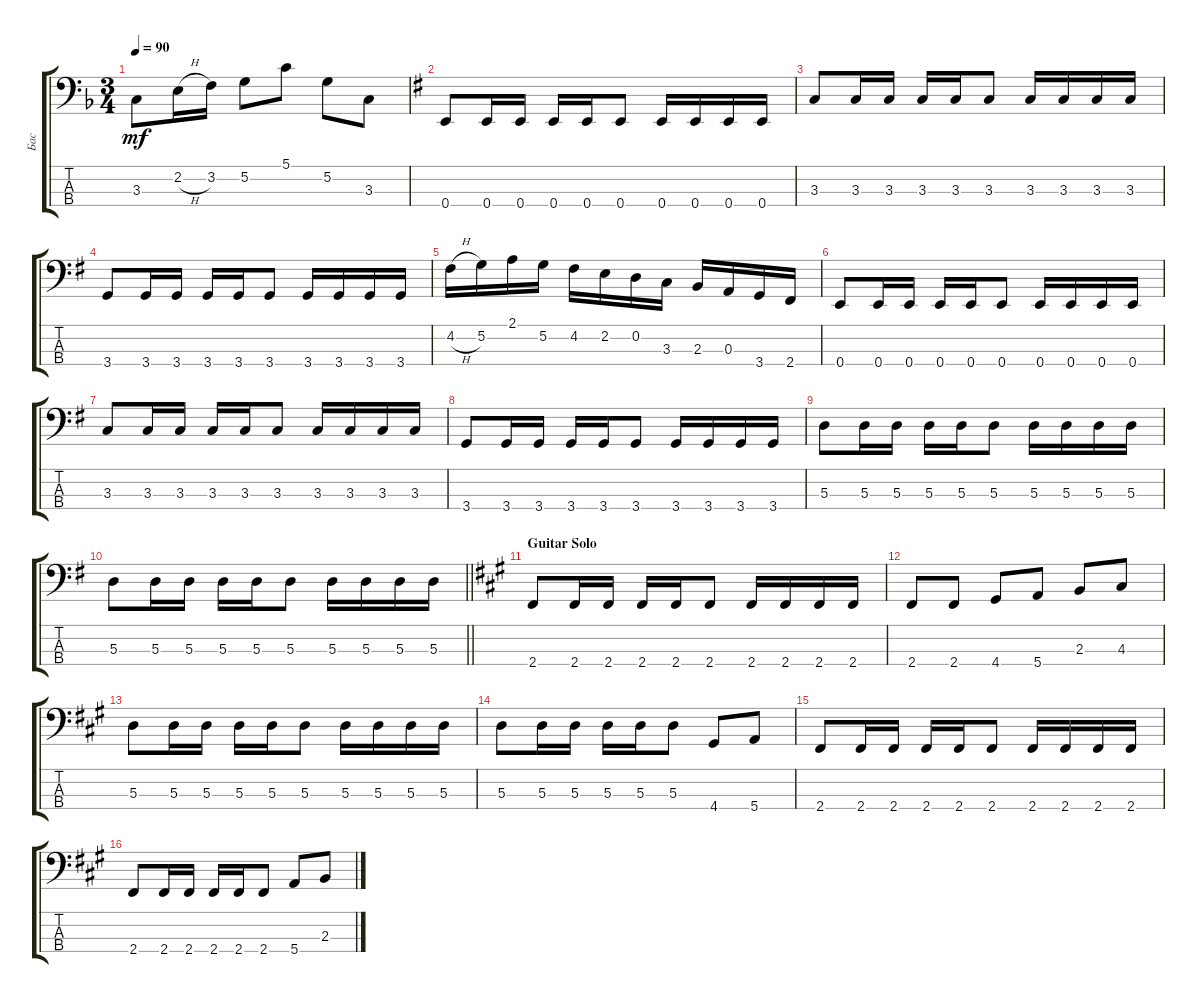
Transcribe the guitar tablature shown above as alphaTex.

\track ("Бас" "Бас") {instrument acousticbass}
\staff {score tabs}
\tuning (G2 D2 A1 E1) {hide}
\ts (3 4)
\tempo 90
\clef f4
\ks dminor
3.3.8{dy mf} 2.2{h}.16 3.2.16 5.2.8 5.1.8 5.2.8 3.3.8 |
\ks eminor
0.4.8 0.4.16 0.4.16 0.4.16 0.4.16 0.4.8 0.4.16 0.4.16 0.4.16 0.4.16 |
3.3.8 3.3.16 3.3.16 3.3.16 3.3.16 3.3.8 3.3.16 3.3.16 3.3.16 3.3.16 |
3.4.8 3.4.16 3.4.16 3.4.16 3.4.16 3.4.8 3.4.16 3.4.16 3.4.16 3.4.16 |
4.2{h}.16 5.2.16 2.1.16 5.2.16 4.2.16 2.2.16 0.2.16 3.3.16 2.3.16 0.3.16 3.4.16 2.4.16 |
0.4.8 0.4.16 0.4.16 0.4.16 0.4.16 0.4.8 0.4.16 0.4.16 0.4.16 0.4.16 |
3.3.8 3.3.16 3.3.16 3.3.16 3.3.16 3.3.8 3.3.16 3.3.16 3.3.16 3.3.16 |
3.4.8 3.4.16 3.4.16 3.4.16 3.4.16 3.4.8 3.4.16 3.4.16 3.4.16 3.4.16 |
5.3.8 5.3.16 5.3.16 5.3.16 5.3.16 5.3.8 5.3.16 5.3.16 5.3.16 5.3.16 |
\barLineRight lightlight
5.3.8 5.3.16 5.3.16 5.3.16 5.3.16 5.3.8 5.3.16 5.3.16 5.3.16 5.3.16 |
\section ("" "Guitar Solo")
\ks f#minor
2.4.8 2.4.16 2.4.16 2.4.16 2.4.16 2.4.8 2.4.16 2.4.16 2.4.16 2.4.16 |
2.4.8 2.4.8 4.4.8 5.4.8 2.3.8 4.3.8 |
5.3.8 5.3.16 5.3.16 5.3.16 5.3.16 5.3.8 5.3.16 5.3.16 5.3.16 5.3.16 |
5.3.8 5.3.16 5.3.16 5.3.16 5.3.16 5.3.8 4.4.8 5.4.8 |
2.4.8 2.4.16 2.4.16 2.4.16 2.4.16 2.4.8 2.4.16 2.4.16 2.4.16 2.4.16 |
2.4.8 2.4.16 2.4.16 2.4.16 2.4.16 2.4.8 5.4.8 2.3.8
